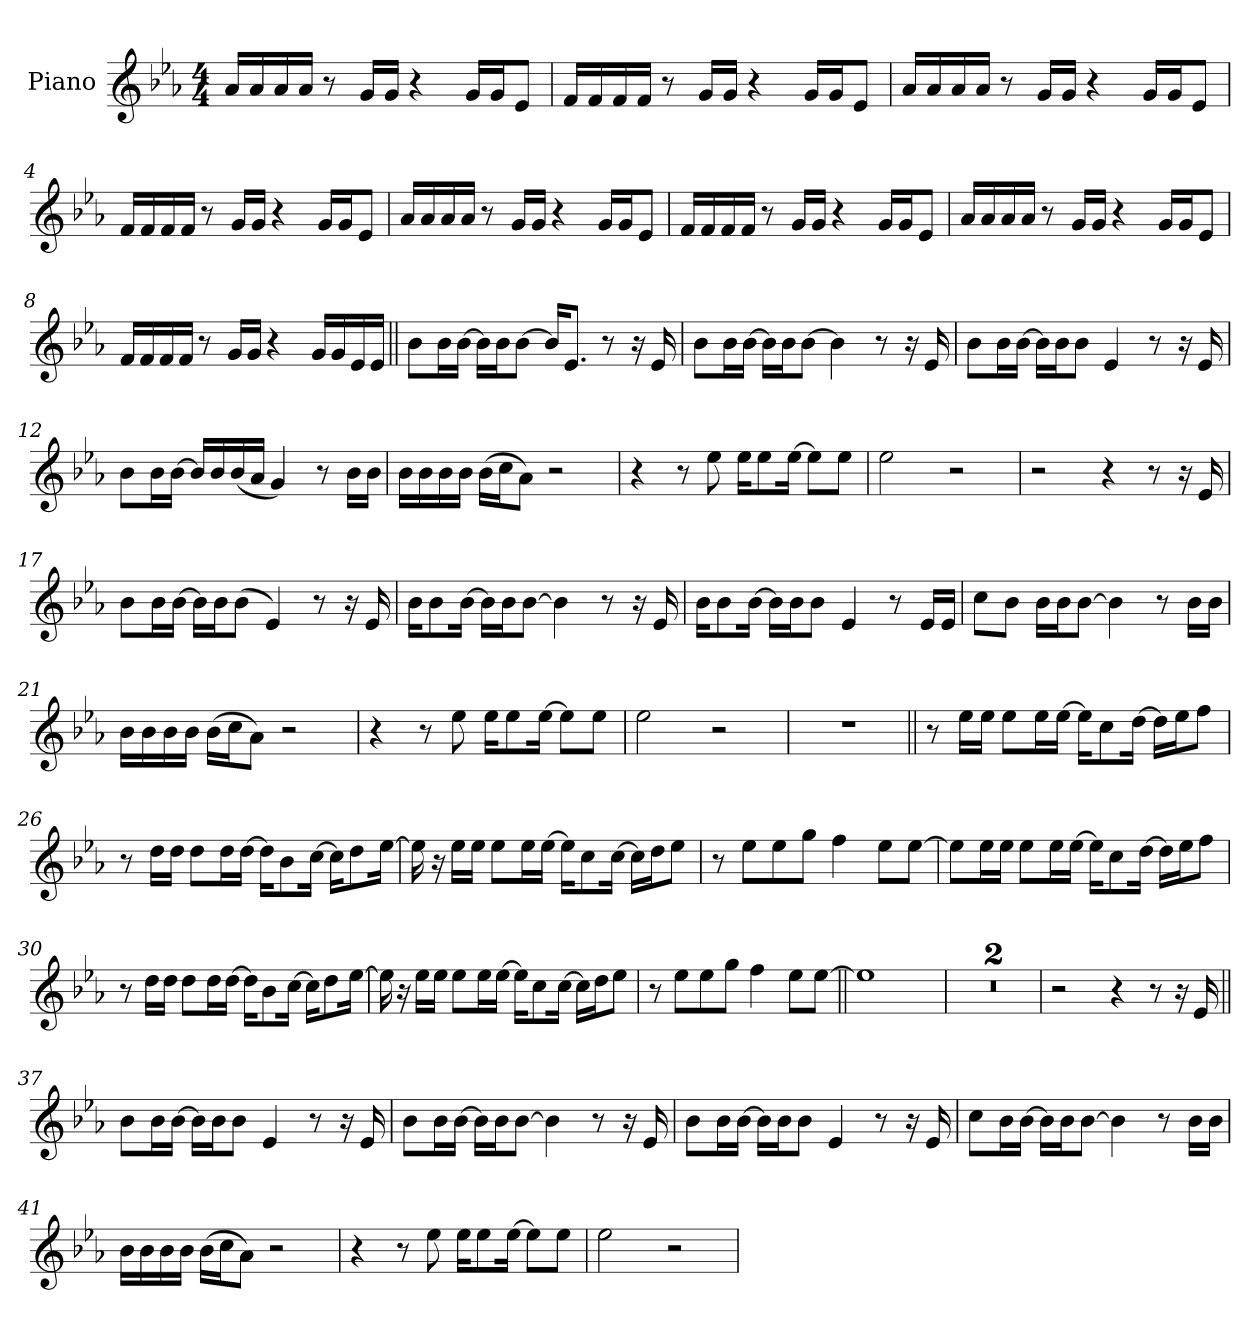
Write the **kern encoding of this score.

**kern
*part1
*staff1
*I"Piano
*I'Pno.
*clefG2
*k[b-e-a-]
*M4/4
*MM90
=1
16a-!LL
16a-!
16a-!
16a-!JJ
8r
16g!LL
16g!JJ
4r
16g!LL
16g!J
8e-!J
=2
16f!LL
16f!
16f!
16f!JJ
8r
16g!LL
16g!JJ
4r
16g!LL
16g!J
8e-!J
=3
16a-!LL
16a-!
16a-!
16a-!JJ
8r
16g!LL
16g!JJ
4r
16g!LL
16g!J
8e-!J
=4
16f!LL
16f!
16f!
16f!JJ
8r
16g!LL
16g!JJ
4r
16g!LL
16g!J
8e-!J
=5
16a-!LL
16a-!
16a-!
16a-!JJ
8r
16g!LL
16g!JJ
4r
16g!LL
16g!J
8e-!J
=6
16f!LL
16f!
16f!
16f!JJ
8r
16g!LL
16g!JJ
4r
16g!LL
16g!J
8e-!J
=7
16a-!LL
16a-!
16a-!
16a-!JJ
8r
16g!LL
16g!JJ
4r
16g!LL
16g!J
8e-!J
=8
16f!LL
16f!
16f!
16f!JJ
8r
16g!LL
16g!JJ
4r
16g!LL
16g!
16e-!
16e-JJ
=9||
8b-L
16b-L
[16b-JJ
16b-LL]
16b-J
[8b-J
16b-KL]
8.e-J
8r
16r
16e-
=10
8b-L
16b-L
[16b-JJ
16b-LL]
16b-J
[8b-J
4b-]
8r
16r
16e-
=11
8b-L
16b-L
[16b-JJ
16b-LL]
16b-J
8b-J
4e-
8r
16r
16e-
=12
8b-L
16b-L
[16b-JJ
16b-LL]
16b-
(16b-
16a-JJ
4g)
8r
16b-LL
16b-JJ
=13
16b-LL
16b-
16b-
16b-JJ
(16b-LL
16ccJ
8a-J)
2r
=14
4r
8r
8ee-
16ee-KL
8ee-
[16ee-Jk
8ee-L]
8ee-J
=15
2ee-
2r
=16
2r
4r
8r
16r
16e-
=17
8b-L
16b-L
[16b-JJ
16b-LL]
16b-J
(8b-J
4e-)
8r
16r
16e-
=18
16b-KL
8b-
[16b-Jk
16b-LL]
16b-J
[8b-J
4b-]
8r
16r
16e-
=19
16b-KL
8b-
[16b-Jk
16b-LL]
16b-J
8b-J
4e-
8r
16e-LL
16e-JJ
=20
8ccL
8b-J
16b-LL
16b-J
[8b-J
4b-]
8r
16b-LL
16b-JJ
=21
16b-LL
16b-
16b-
16b-JJ
(16b-LL
16ccJ
8a-J)
2r
=22
4r
8r
8ee-
16ee-KL
8ee-
[16ee-Jk
8ee-L]
8ee-J
=23
2ee-
2r
=24
1r
=25||
8r
16ee-LL
16ee-JJ
8ee-L
16ee-L
[16ee-JJ
16ee-KL]
8cc
[16ddJk
16ddLL]
16ee-J
8ffJ
=26
8r
16ddLL
16ddJJ
8ddL
16ddL
[16ddJJ
16ddKL]
8b-
[16ccJk
16ccKL]
8dd
[16ee-Jk
=27
16ee-]
16r
16ee-LL
16ee-JJ
8ee-L
16ee-L
[16ee-JJ
16ee-KL]
8cc
[16ccJk
16ccLL]
16ddJ
8ee-J
=28
8r
8ee-L
8ee-
8ggJ
4ff
8ee-L
[8ee-J
=29
8ee-L]
16ee-L
16ee-JJ
8ee-L
16ee-L
[16ee-JJ
16ee-KL]
8cc
[16ddJk
16ddLL]
16ee-J
8ffJ
=30
8r
16ddLL
16ddJJ
8ddL
16ddL
[16ddJJ
16ddKL]
8b-
[16ccJk
16ccKL]
8dd
[16ee-Jk
=31
16ee-]
16r
16ee-LL
16ee-JJ
8ee-L
16ee-L
[16ee-JJ
16ee-KL]
8cc
[16ccJk
16ccLL]
16ddJ
8ee-J
=32
8r
8ee-L
8ee-
8ggJ
4ff
8ee-L
[8ee-J
=33||
1ee-]
=34
1r
=35
1r
=36
2r
4r
8r
16r
16e-
=37||
8b-L
16b-L
[16b-JJ
16b-LL]
16b-J
8b-J
4e-
8r
16r
16e-
=38
8b-L
16b-L
[16b-JJ
16b-LL]
16b-J
[8b-J
4b-]
8r
16r
16e-
=39
8b-L
16b-L
[16b-JJ
16b-LL]
16b-J
8b-J
4e-
8r
16r
16e-
=40
8ccL
16b-L
[16b-JJ
16b-LL]
16b-J
[8b-J
4b-]
8r
16b-LL
16b-JJ
=41
16b-LL
16b-
16b-
16b-JJ
(16b-LL
16ccJ
8a-J)
2r
=42
4r
8r
8ee-
16ee-KL
8ee-
[16ee-Jk
8ee-L]
8ee-J
=43
2ee-
2r
=
*-
